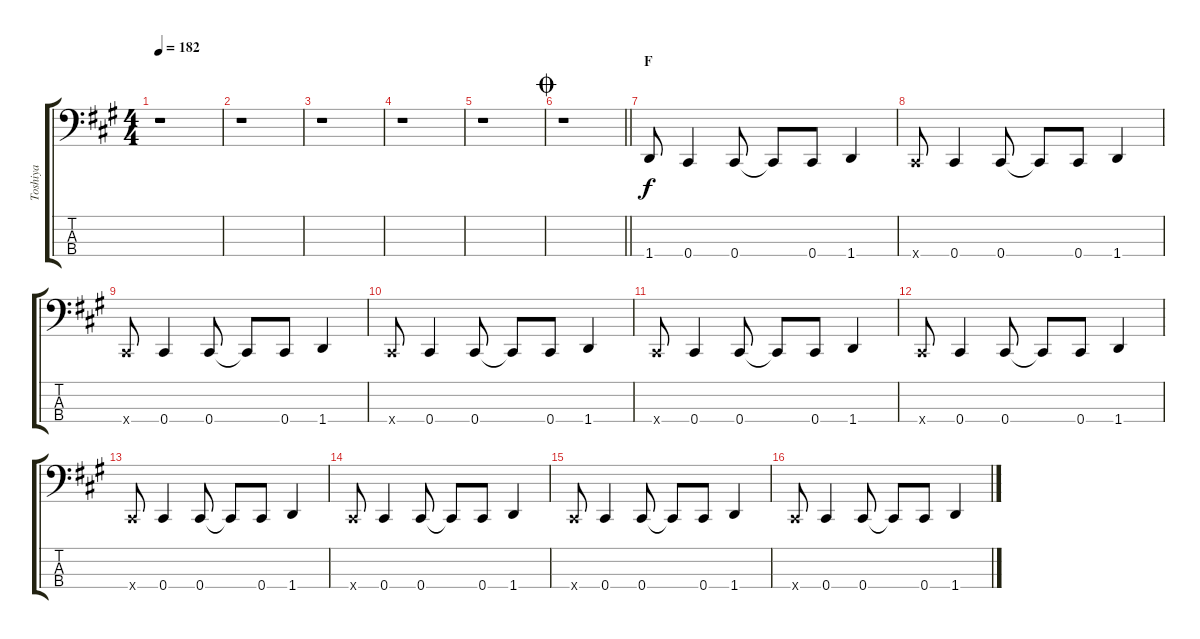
\track ("Toshiya" "Toshiya") {instrument slapbass1}
\staff {score tabs}
\tuning (E2 B1 Gb1 Db1) {hide}
\ts (4 4)
\tempo 182
\clef f4
\ks a
r.1{dy f} |
r.1 |
r.1 |
r.1 |
r.1 |
\jump coda
\barLineRight lightlight
r.1 |
\section ("" "F")
1.4.8{instrument slapbass1} 0.4.4 0.4.8 0.4{t}.8 0.4.8 1.4.4 |
0.4{x}.8 0.4.4 0.4.8 0.4{t}.8 0.4.8 1.4.4 |
0.4{x}.8 0.4.4 0.4.8 0.4{t}.8 0.4.8 1.4.4 |
0.4{x}.8 0.4.4 0.4.8 0.4{t}.8 0.4.8 1.4.4 |
0.4{x}.8 0.4.4 0.4.8 0.4{t}.8 0.4.8 1.4.4 |
0.4{x}.8 0.4.4 0.4.8 0.4{t}.8 0.4.8 1.4.4 |
0.4{x}.8 0.4.4 0.4.8 0.4{t}.8 0.4.8 1.4.4 |
0.4{x}.8 0.4.4 0.4.8 0.4{t}.8 0.4.8 1.4.4 |
0.4{x}.8 0.4.4 0.4.8 0.4{t}.8 0.4.8 1.4.4 |
0.4{x}.8 0.4.4 0.4.8 0.4{t}.8 0.4.8 1.4.4
